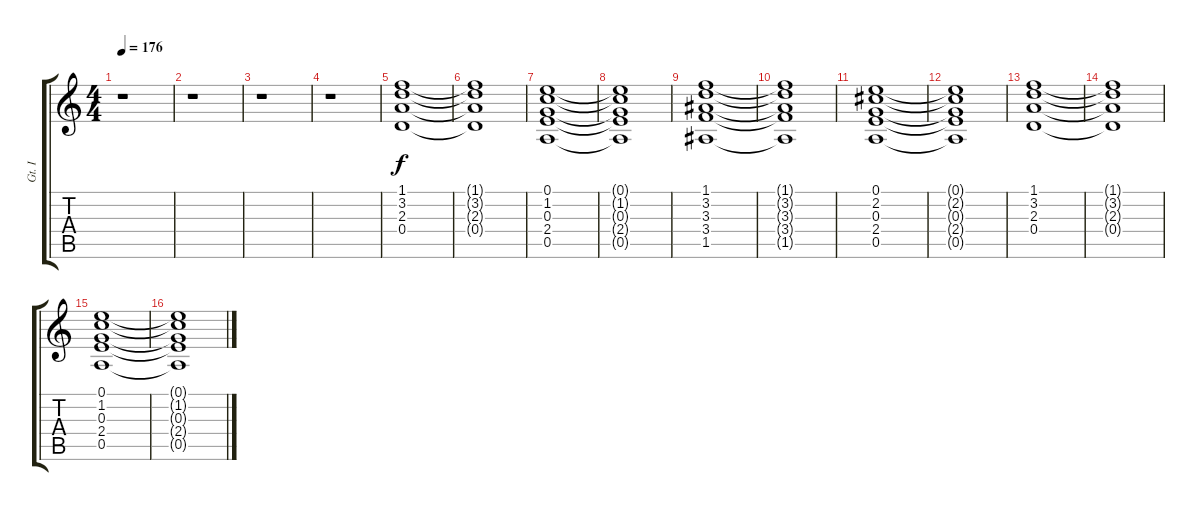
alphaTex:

\track ("Gt. I" "Gt. I") {instrument distortionguitar}
\staff {score tabs}
\tuning (E4 B3 G3 D3 A2 E2) {hide}
\ts (4 4)
\tempo 176
\clef g2
\ks c
r.1{dy f} |
r.1 |
r.1 |
r.1 |
(1.1 3.2 2.3 0.4).1 |
(1.1{t} 3.2{t} 2.3{t} 0.4{t}).1 |
(0.1 1.2 0.3 2.4 0.5).1 |
(0.1{t} 1.2{t} 0.3{t} 2.4{t} 0.5{t}).1 |
(1.1 3.2 3.3 3.4 1.5).1 |
(1.1{t} 3.2{t} 3.3{t} 3.4{t} 1.5{t}).1 |
(0.1 2.2 0.3 2.4 0.5).1 |
(0.1{t} 2.2{t} 0.3{t} 2.4{t} 0.5{t}).1 |
(1.1 3.2 2.3 0.4).1 |
(1.1{t} 3.2{t} 2.3{t} 0.4{t}).1 |
(0.1 1.2 0.3 2.4 0.5).1 |
(0.1{t} 1.2{t} 0.3{t} 2.4{t} 0.5{t}).1
